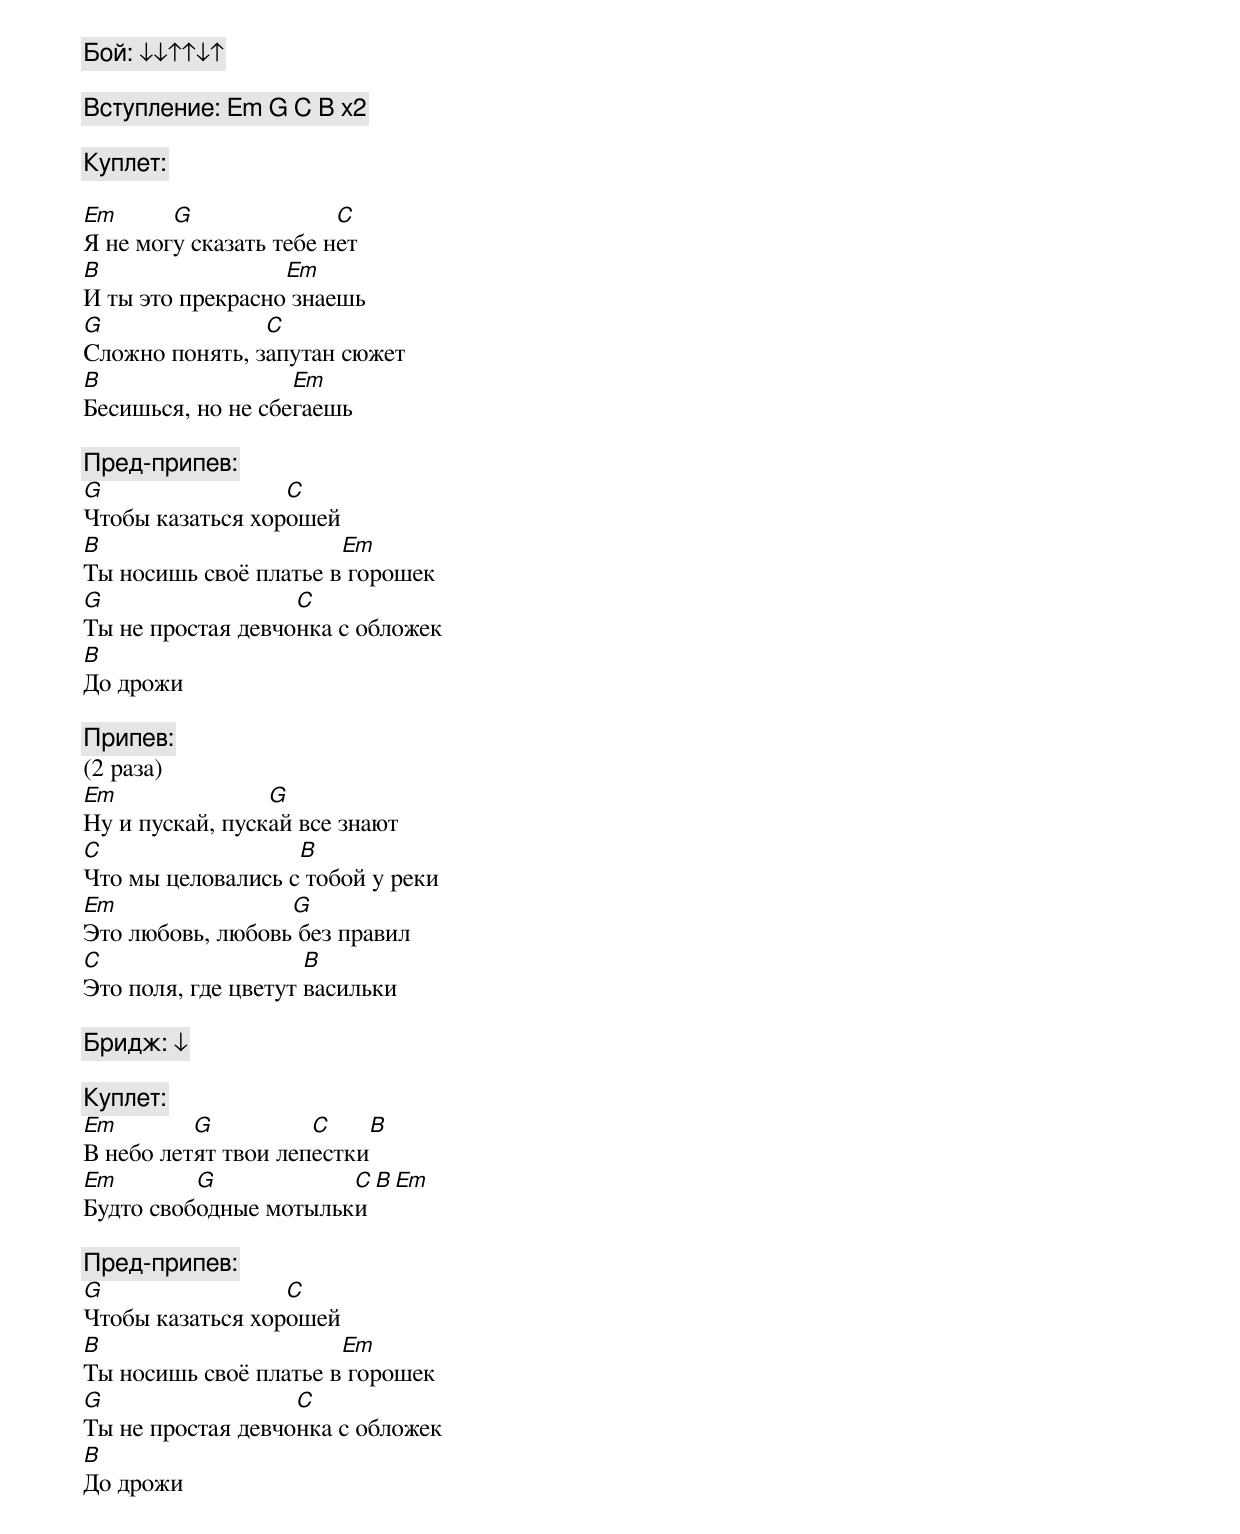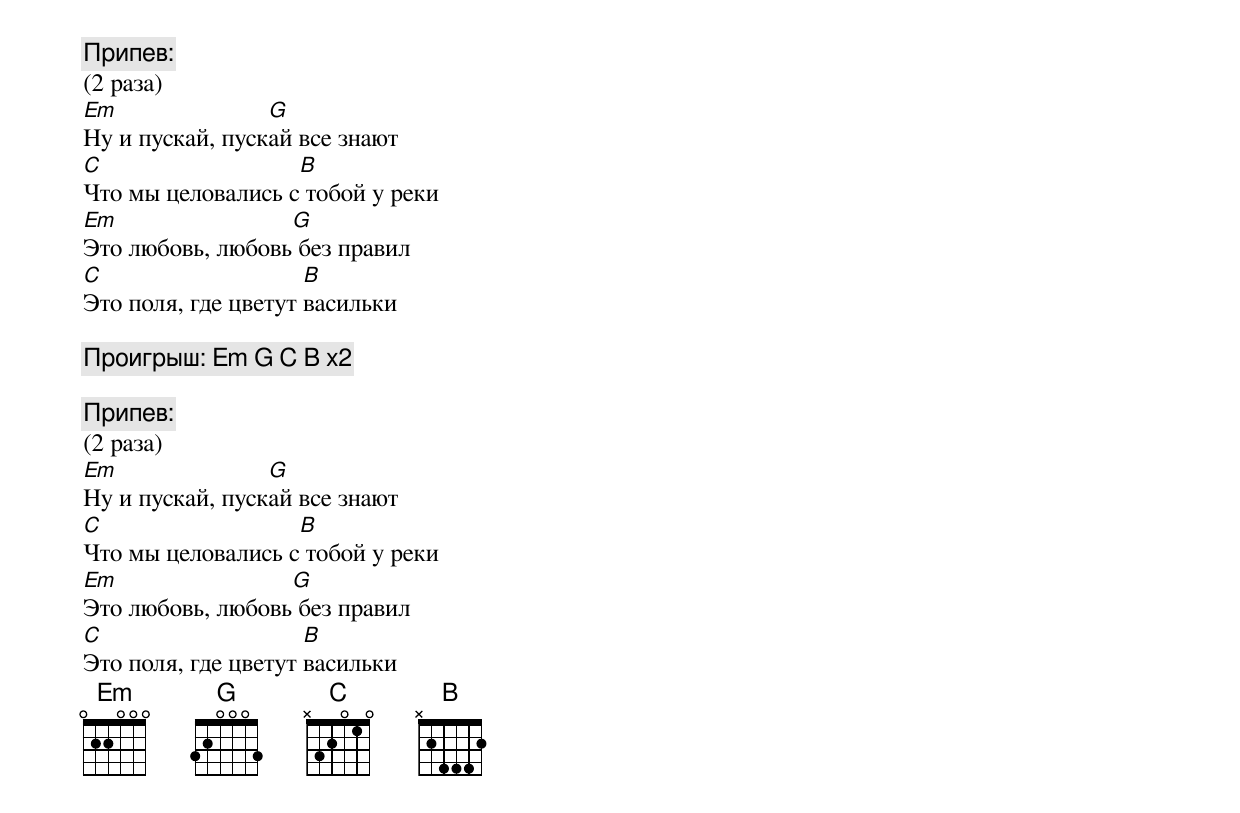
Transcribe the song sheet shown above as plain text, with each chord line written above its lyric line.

[Бой:] ↓↓↑↑↓↑

[Вступление:] Em G C B x2

[Куплет]:

Em      G               C
Я не могу сказать тебе нет
B                 Em
И ты это прекрасно знаешь
G               C
Сложно понять, запутан сюжет
B                  Em
Бесишься, но не сбегаешь

[Пред-припев]:
G                 C
Чтобы казаться хорошей
B                      Em
Ты носишь своё платье в горошек
G                  C
Ты не простая девчонка с обложек
B
До дрожи

[Припев]:
(2 раза)
Em               G
Ну и пускай, пускай все знают
C                  B
Что мы целовались с тобой у реки
Em                G
Это любовь, любовь без правил
C                    B
Это поля, где цветут васильки

[Бридж]: ↓

[Куплет]:
Em        G          C     B
В небо летят твои лепестки
Em        G            C B Em
Будто свободные мотыльки

[Пред-припев]:
G                 C
Чтобы казаться хорошей
B                      Em
Ты носишь своё платье в горошек
G                  C
Ты не простая девчонка с обложек
B
До дрожи

[Припев]:
(2 раза)
Em               G
Ну и пускай, пускай все знают
C                  B
Что мы целовались с тобой у реки
Em                G
Это любовь, любовь без правил
C                    B
Это поля, где цветут васильки

[Проигрыш:] Em G C B x2

[Припев]:
(2 раза)
Em               G
Ну и пускай, пускай все знают
C                  B
Что мы целовались с тобой у реки
Em                G
Это любовь, любовь без правил
C                    B
Это поля, где цветут васильки
